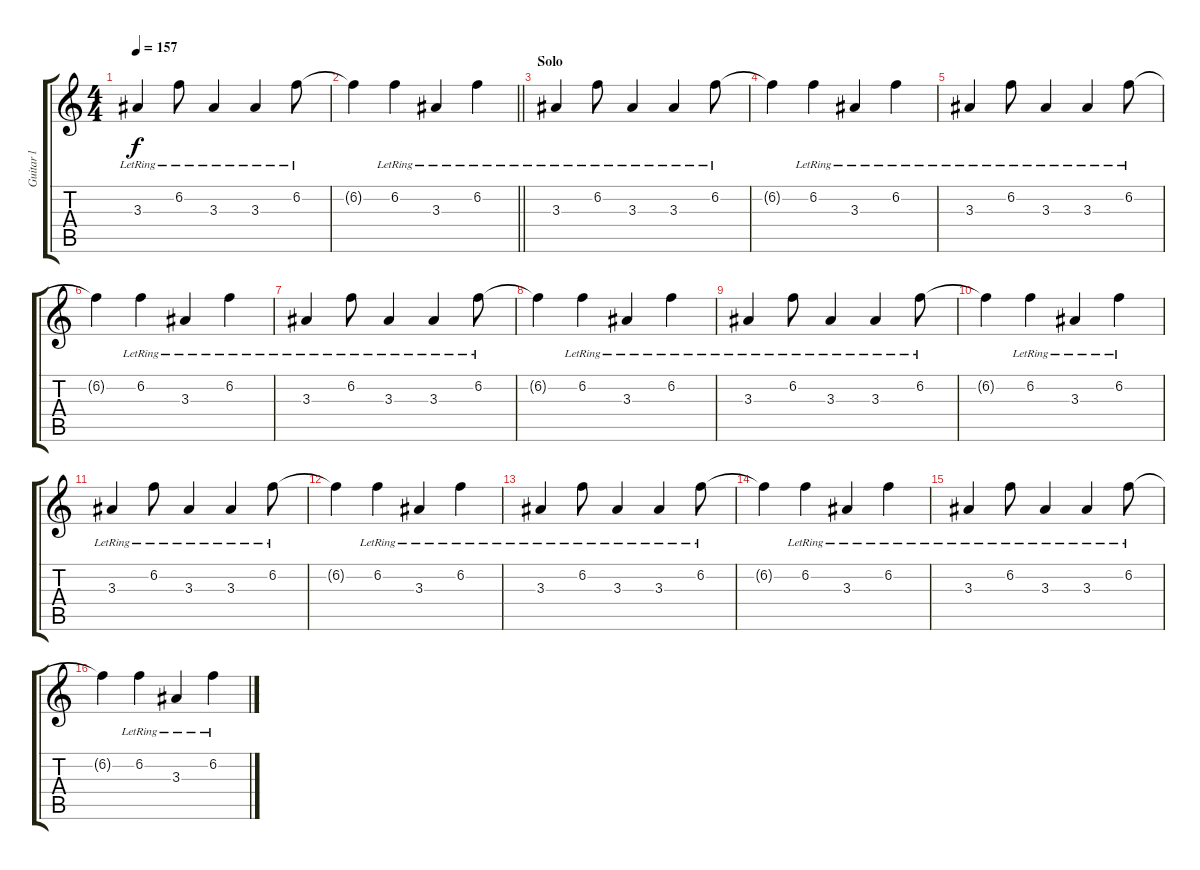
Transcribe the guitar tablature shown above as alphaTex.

\track ("Guitar l" "Guitar l") {instrument distortionguitar}
\staff {score tabs}
\tuning (E4 B3 G3 D3 A2 D2) {hide}
\ts (4 4)
\tempo 157
\clef g2
\ks c
3.3{lr}.4{dy f} 6.2{lr}.8 3.3{lr}.4 3.3{lr}.4 6.2{lr}.8 |
\barLineRight lightlight
6.2{t}.4 6.2{lr}.4 3.3{lr}.4 6.2{lr}.4 |
\section ("" "Solo")
3.3{lr}.4 6.2{lr}.8 3.3{lr}.4 3.3{lr}.4 6.2{lr}.8 |
6.2{t}.4 6.2{lr}.4 3.3{lr}.4 6.2{lr}.4 |
3.3{lr}.4 6.2{lr}.8 3.3{lr}.4 3.3{lr}.4 6.2{lr}.8 |
6.2{t}.4 6.2{lr}.4 3.3{lr}.4 6.2{lr}.4 |
3.3{lr}.4 6.2{lr}.8 3.3{lr}.4 3.3{lr}.4 6.2{lr}.8 |
6.2{t}.4 6.2{lr}.4 3.3{lr}.4 6.2{lr}.4 |
3.3{lr}.4 6.2{lr}.8 3.3{lr}.4 3.3{lr}.4 6.2{lr}.8 |
6.2{t}.4 6.2{lr}.4 3.3{lr}.4 6.2{lr}.4 |
3.3{lr}.4 6.2{lr}.8 3.3{lr}.4 3.3{lr}.4 6.2{lr}.8 |
6.2{t}.4 6.2{lr}.4 3.3{lr}.4 6.2{lr}.4 |
3.3{lr}.4 6.2{lr}.8 3.3{lr}.4 3.3{lr}.4 6.2{lr}.8 |
6.2{t}.4 6.2{lr}.4 3.3{lr}.4 6.2{lr}.4 |
3.3{lr}.4 6.2{lr}.8 3.3{lr}.4 3.3{lr}.4 6.2{lr}.8 |
6.2{t}.4 6.2{lr}.4 3.3{lr}.4 6.2{lr}.4
